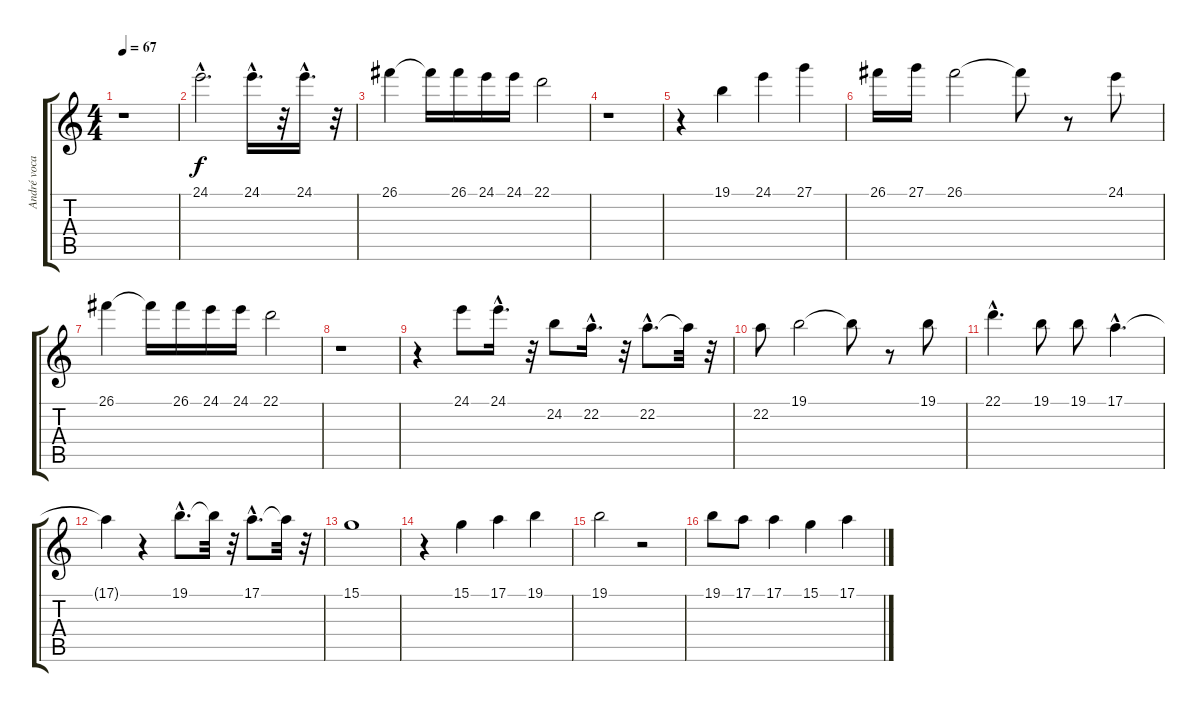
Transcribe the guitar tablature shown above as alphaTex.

\track ("André vocal" "André voca") {instrument lead6voice}
\staff {score tabs}
\tuning (E4 B3 G3 D3 A2 E2) {hide}
\ts (4 4)
\tempo 67
\clef g2
\ks c
r.1{dy f} |
24.1{hac}.2{d} 24.1{hac}.16{d} r.32 24.1{hac}.16{d} r.32 |
26.1.4 26.1{t}.16 26.1.16 24.1.16 24.1.16 22.1.2 |
r.1 |
r.4 19.1.4 24.1.4 27.1.4 |
26.1.16 27.1.16 26.1.2 26.1{t}.8 r.8 24.1.8 |
26.1.4 26.1{t}.16 26.1.16 24.1.16 24.1.16 22.1.2 |
r.1 |
r.4 24.1.8 24.1{hac}.16{d} r.32 24.2.8 22.2{hac}.16{d} r.32 22.2{hac}.8{d} 22.2{t}.32 r.32 |
22.2.8 19.1.2 19.1{t}.8 r.8 19.1.8 |
22.1{hac}.4{d} 19.1.8 19.1.8 17.1{hac}.4{d} |
17.1{t}.4 r.4 19.1{hac}.8{d} 19.1{t}.32 r.32 17.1{hac}.8{d} 17.1{t}.32 r.32 |
15.1.1 |
r.4 15.1.4 17.1.4 19.1.4 |
19.1.2 r.2 |
19.1.8 17.1.8 17.1.4 15.1.4 17.1.4
